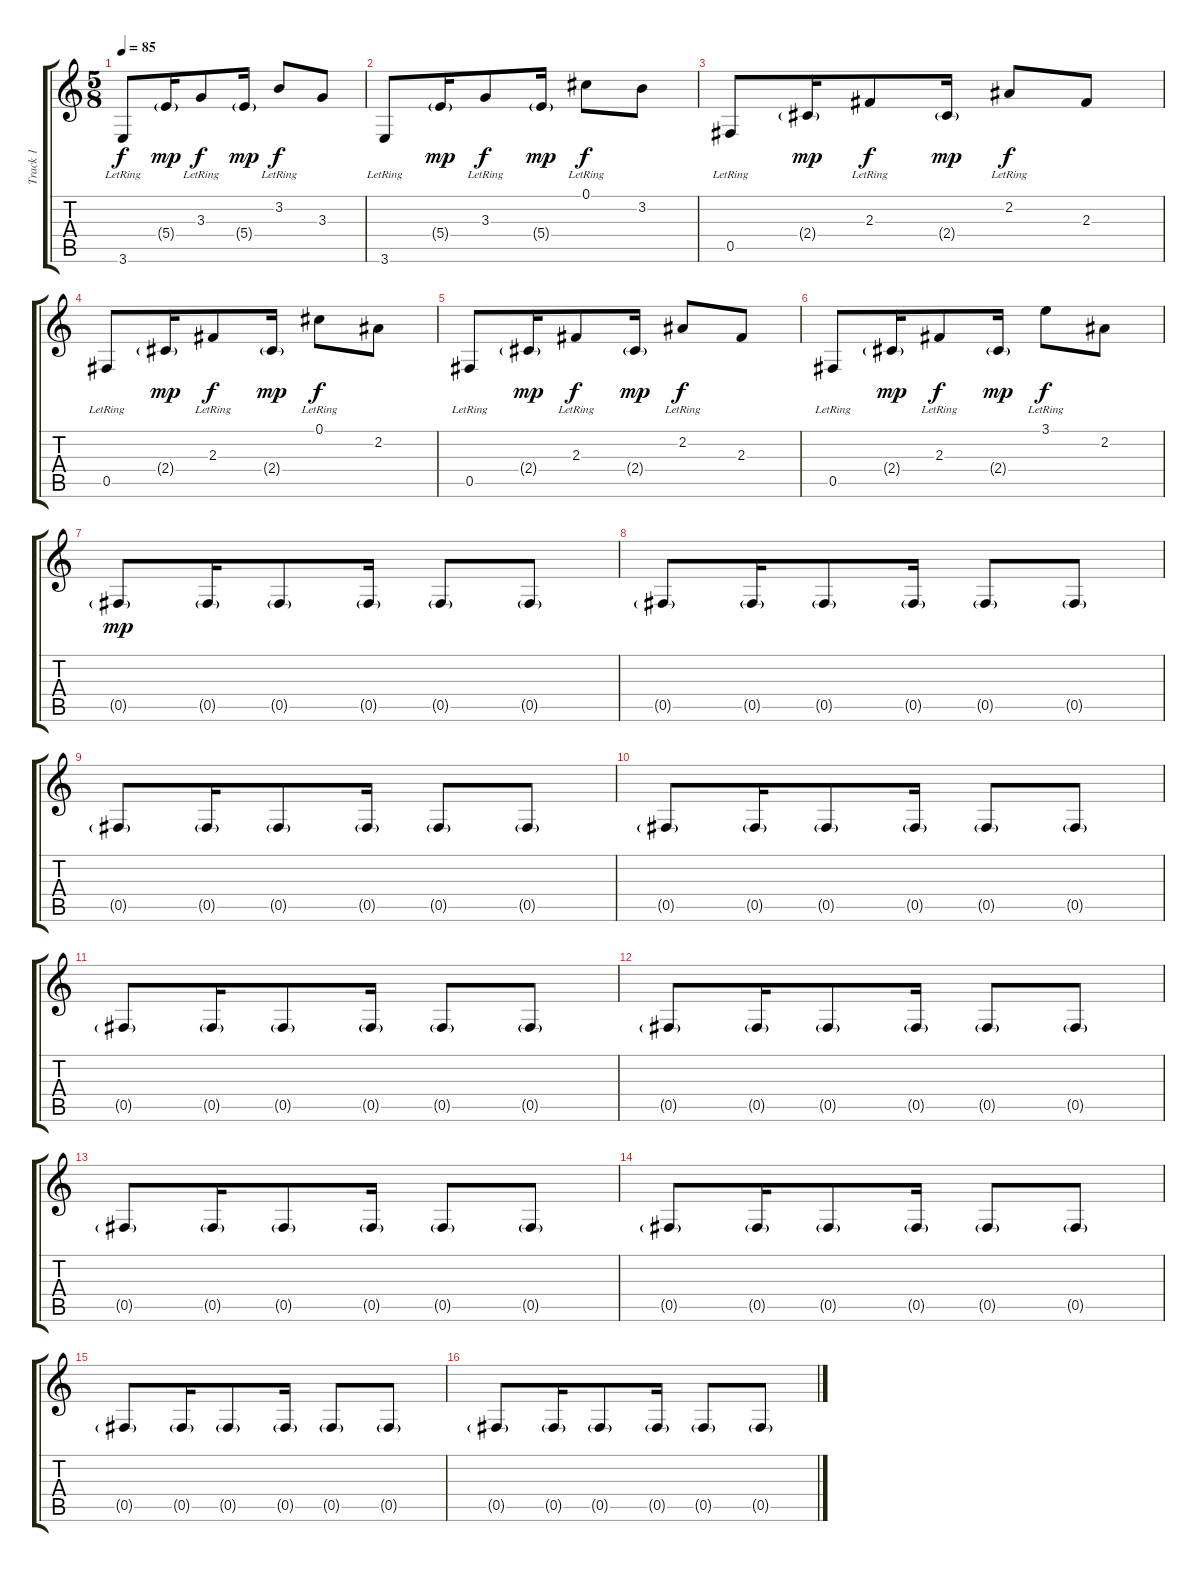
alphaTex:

\track ("Track 1" "Track 1") {instrument electricguitarjazz}
\staff {score tabs}
\tuning (Db4 Ab3 E3 B2 Gb2 Db2) {hide}
\ts (5 8)
\tempo 85
\clef g2
\ks c
3.6{lr}.8{dy f} 5.4{g}.16{dy mp} 3.3{lr}.8{dy f} 5.4{g}.16{dy mp} 3.2{lr}.8{dy f} 3.3.8 |
3.6{lr}.8 5.4{g}.16{dy mp} 3.3{lr}.8{dy f} 5.4{g}.16{dy mp} 0.1{lr}.8{dy f} 3.2.8 |
0.5{lr}.8 2.4{g}.16{dy mp} 2.3{lr}.8{dy f} 2.4{g}.16{dy mp} 2.2{lr}.8{dy f} 2.3.8 |
0.5{lr}.8 2.4{g}.16{dy mp} 2.3{lr}.8{dy f} 2.4{g}.16{dy mp} 0.1{lr}.8{dy f} 2.2.8 |
0.5{lr}.8 2.4{g}.16{dy mp} 2.3{lr}.8{dy f} 2.4{g}.16{dy mp} 2.2{lr}.8{dy f} 2.3.8 |
0.5{lr}.8 2.4{g}.16{dy mp} 2.3{lr}.8{dy f} 2.4{g}.16{dy mp} 3.1{lr}.8{dy f} 2.2.8 |
0.5{g}.8{dy mp} 0.5{g}.16 0.5{g}.8 0.5{g}.16 0.5{g}.8 0.5{g}.8 |
0.5{g}.8 0.5{g}.16 0.5{g}.8 0.5{g}.16 0.5{g}.8 0.5{g}.8 |
0.5{g}.8 0.5{g}.16 0.5{g}.8 0.5{g}.16 0.5{g}.8 0.5{g}.8 |
0.5{g}.8 0.5{g}.16 0.5{g}.8 0.5{g}.16 0.5{g}.8 0.5{g}.8 |
0.5{g}.8 0.5{g}.16 0.5{g}.8 0.5{g}.16 0.5{g}.8 0.5{g}.8 |
0.5{g}.8 0.5{g}.16 0.5{g}.8 0.5{g}.16 0.5{g}.8 0.5{g}.8 |
0.5{g}.8 0.5{g}.16 0.5{g}.8 0.5{g}.16 0.5{g}.8 0.5{g}.8 |
0.5{g}.8 0.5{g}.16 0.5{g}.8 0.5{g}.16 0.5{g}.8 0.5{g}.8 |
0.5{g}.8 0.5{g}.16 0.5{g}.8 0.5{g}.16 0.5{g}.8 0.5{g}.8 |
0.5{g}.8 0.5{g}.16 0.5{g}.8 0.5{g}.16 0.5{g}.8 0.5{g}.8
